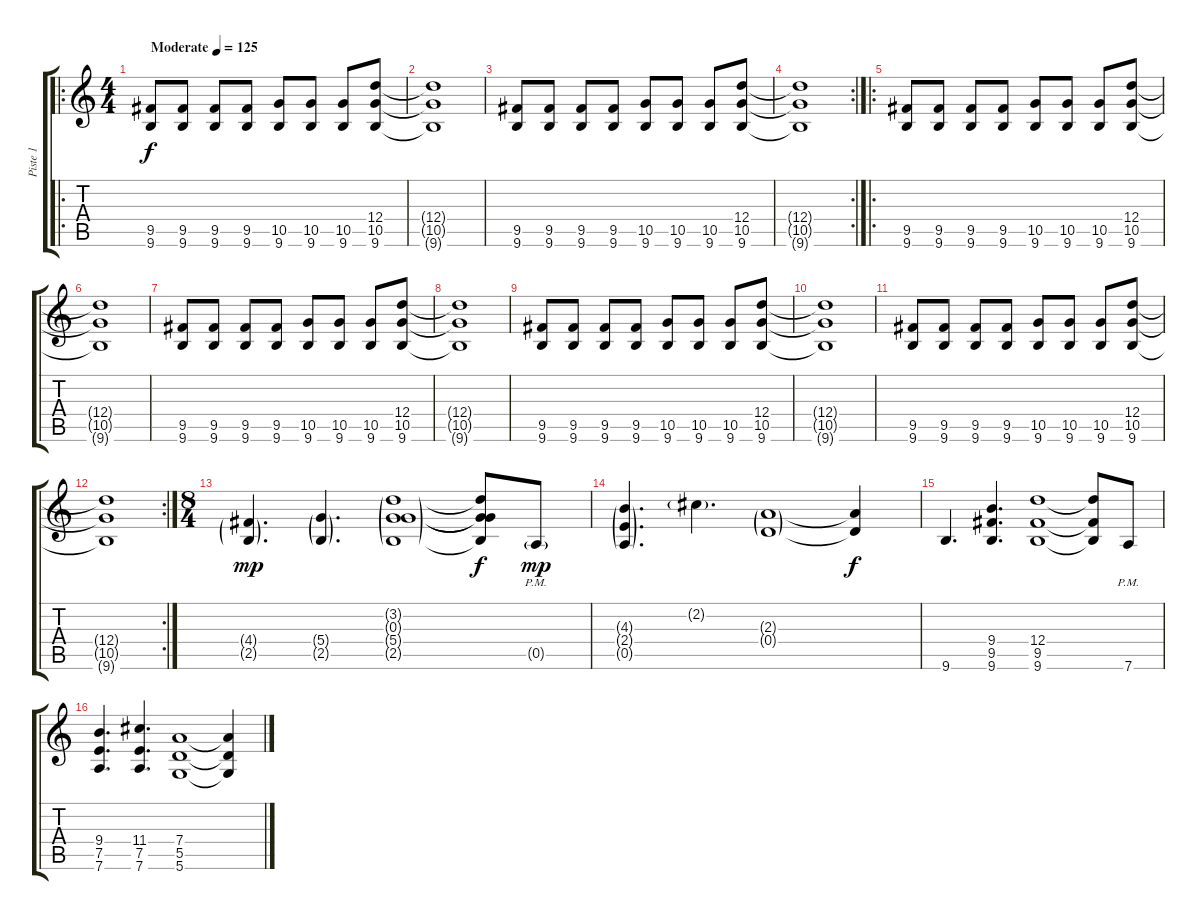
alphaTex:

\track ("Piste 1" "Piste 1") {instrument overdrivenguitar}
\staff {score tabs}
\tuning (E4 B3 G3 D3 A2 D2) {hide}
\ro
\ts (4 4)
\tempo (125 "Moderate")
\clef g2
\ks c
(9.5 9.6).8{dy f instrument overdrivenguitar} (9.5 9.6).8 (9.5 9.6).8 (9.5 9.6).8 (10.5 9.6).8 (10.5 9.6).8 (10.5 9.6).8 (12.4 10.5 9.6).8 |
(12.4{t} 10.5{t} 9.6{t}).1 |
(9.5 9.6).8 (9.5 9.6).8 (9.5 9.6).8 (9.5 9.6).8 (10.5 9.6).8 (10.5 9.6).8 (10.5 9.6).8 (12.4 10.5 9.6).8 |
\rc 2
(12.4{t} 10.5{t} 9.6{t}).1 |
\ro
(9.5 9.6).8 (9.5 9.6).8 (9.5 9.6).8 (9.5 9.6).8 (10.5 9.6).8 (10.5 9.6).8 (10.5 9.6).8 (12.4 10.5 9.6).8 |
(12.4{t} 10.5{t} 9.6{t}).1 |
(9.5 9.6).8 (9.5 9.6).8 (9.5 9.6).8 (9.5 9.6).8 (10.5 9.6).8 (10.5 9.6).8 (10.5 9.6).8 (12.4 10.5 9.6).8 |
(12.4{t} 10.5{t} 9.6{t}).1 |
(9.5 9.6).8 (9.5 9.6).8 (9.5 9.6).8 (9.5 9.6).8 (10.5 9.6).8 (10.5 9.6).8 (10.5 9.6).8 (12.4 10.5 9.6).8 |
(12.4{t} 10.5{t} 9.6{t}).1 |
(9.5 9.6).8 (9.5 9.6).8 (9.5 9.6).8 (9.5 9.6).8 (10.5 9.6).8 (10.5 9.6).8 (10.5 9.6).8 (12.4 10.5 9.6).8 |
\rc 2
(12.4{t} 10.5{t} 9.6{t}).1 |
\ts (8 4)
(4.4{g} 2.5{g}).4{d dy mp} (5.4{g} 2.5{g}).4{d} (3.2{g} 0.3{g} 5.4{g} 2.5{g}).1 (3.2{t} 0.3{t} 5.4{t} 2.5{t}).8{dy f} 0.5{g pm}.8{dy mp} |
(4.3{g} 2.4{g} 0.5{g}).4{d} 2.2{g}.4{d} (2.3{g} 0.4{g}).1 (2.3{t} 0.4{t}).4{dy f} |
9.6.4{d} (9.4 9.5 9.6).4{d} (12.4 9.5 9.6).1 (12.4{t} 9.5{t} 9.6{t}).8 7.6{pm}.8 |
(9.4 7.5 7.6).4{d} (11.4 7.5 7.6).4{d} (7.4 5.5 5.6).1 (7.4{t} 5.5{t} 5.6{t}).4
